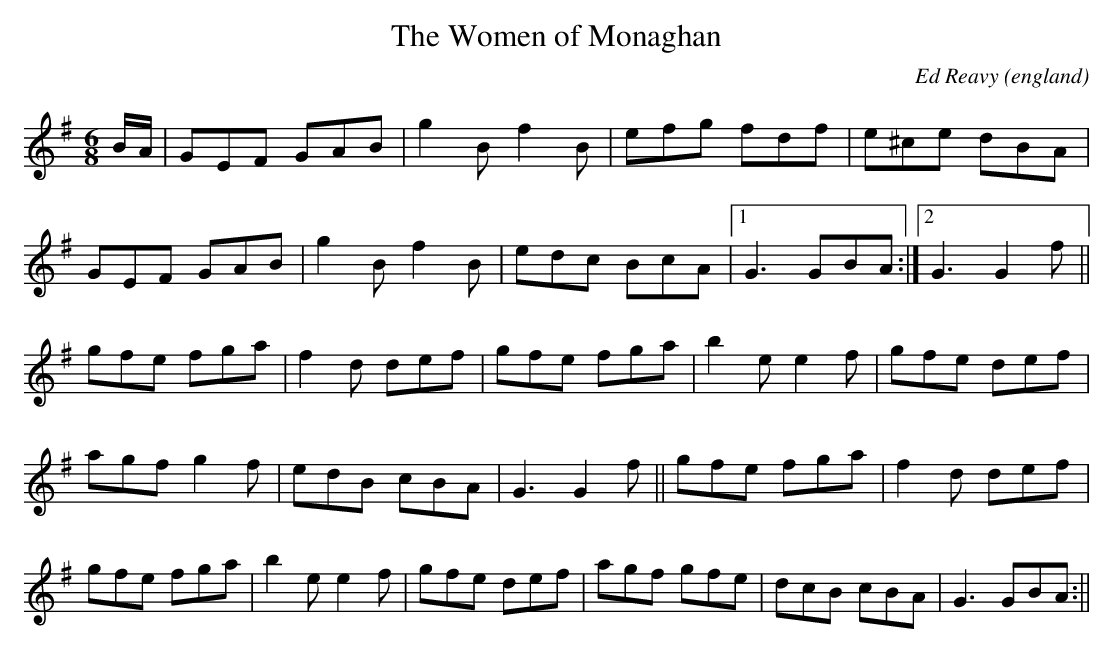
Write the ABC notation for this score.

X:1
T:The Women of Monaghan
O:england
C:Ed Reavy
M:6/8
L:1/8
K:G
B/2A/2|GEF GAB|g2 B f2 B|efg fdf|e^ce dBA|
GEF GAB|g2 B f2 B|edc BcA|1G3 GBA:|2G3 G2 f||
gfe fga|f2 d def|gfe fga|b2 e e2 f|gfe def|
agf g2 f|edB cBA|G3 G2 f||gfe fga|f2 d def|
gfe fga|b2 e e2 f|gfe def|agf gfe|dcB cBA|G3 GBA:||
